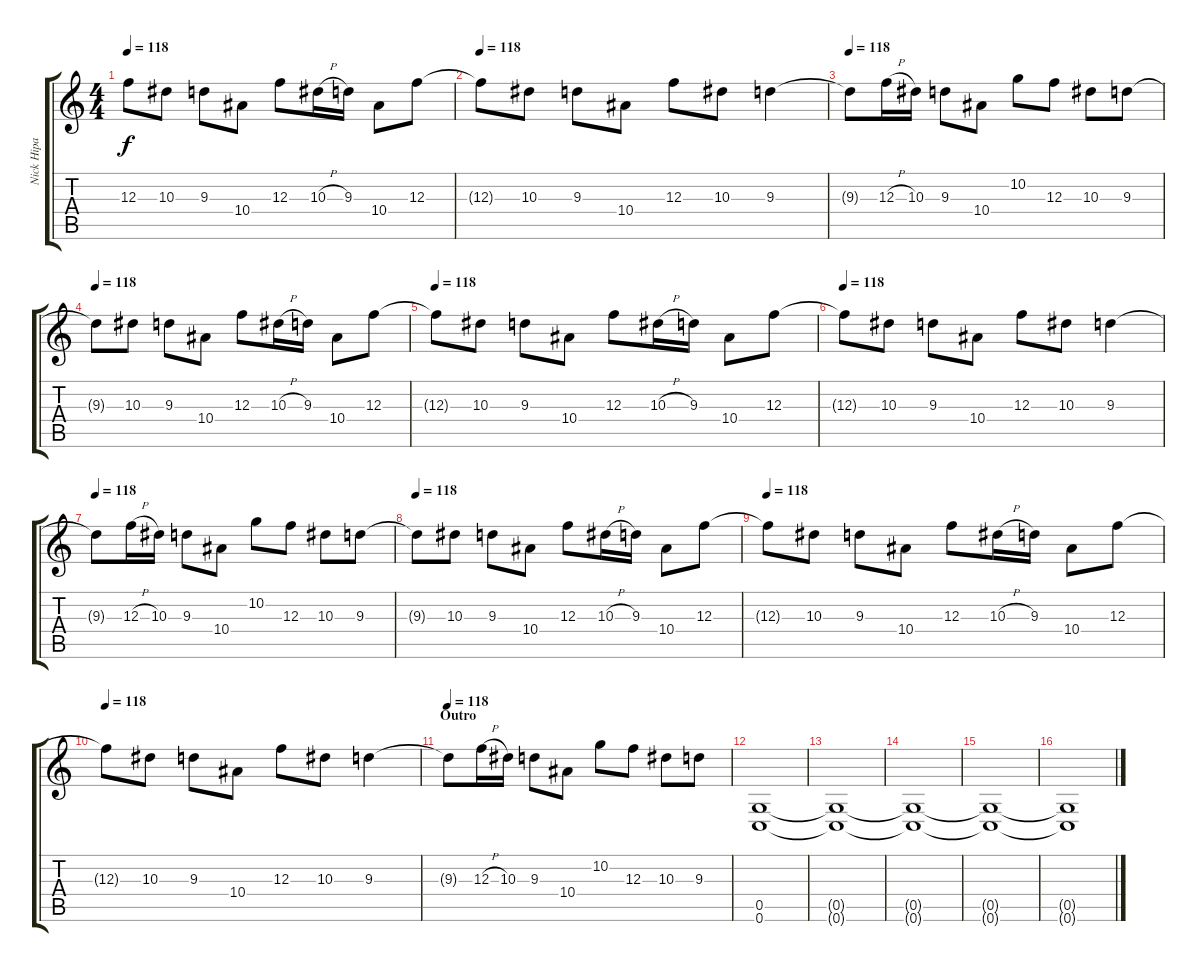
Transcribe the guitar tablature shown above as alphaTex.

\track ("Nick Hipa (Guitar)" "Nick Hipa ") {instrument distortionguitar}
\staff {score tabs}
\tuning (D4 A3 F3 C3 G2 C2) {hide}
\ts (4 4)
\tempo 118
\clef g2
\ks c
12.3{t}.8{dy f} 10.3.8 9.3.8 10.4.8 12.3.8 10.3{h}.16 9.3.16 10.4.8 12.3.8 |
\tempo 118
12.3{t}.8 10.3.8 9.3.8 10.4.8 12.3.8 10.3.8 9.3.4 |
\tempo 118
9.3{t}.8 12.3{h}.16 10.3.16 9.3.8 10.4.8 10.2.8 12.3.8 10.3.8 9.3.8 |
\tempo 118
9.3{t}.8 10.3.8 9.3.8 10.4.8 12.3.8 10.3{h}.16 9.3.16 10.4.8 12.3.8 |
\tempo 118
12.3{t}.8 10.3.8 9.3.8 10.4.8 12.3.8 10.3{h}.16 9.3.16 10.4.8 12.3.8 |
\tempo 118
12.3{t}.8 10.3.8 9.3.8 10.4.8 12.3.8 10.3.8 9.3.4 |
\tempo 118
9.3{t}.8 12.3{h}.16 10.3.16 9.3.8 10.4.8 10.2.8 12.3.8 10.3.8 9.3.8 |
\tempo 118
9.3{t}.8 10.3.8 9.3.8 10.4.8 12.3.8 10.3{h}.16 9.3.16 10.4.8 12.3.8 |
\tempo 118
12.3{t}.8 10.3.8 9.3.8 10.4.8 12.3.8 10.3{h}.16 9.3.16 10.4.8 12.3.8 |
\tempo 118
12.3{t}.8 10.3.8 9.3.8 10.4.8 12.3.8 10.3.8 9.3.4 |
\section ("" "Outro")
\tempo 118
9.3{t}.8 12.3{h}.16 10.3.16 9.3.8 10.4.8 10.2.8 12.3.8 10.3.8 9.3.8 |
(0.5 0.6).1 |
(0.5{t} 0.6{t}).1 |
(0.5{t} 0.6{t}).1 |
(0.5{t} 0.6{t}).1 |
(0.5{t} 0.6{t}).1{volume 10}
